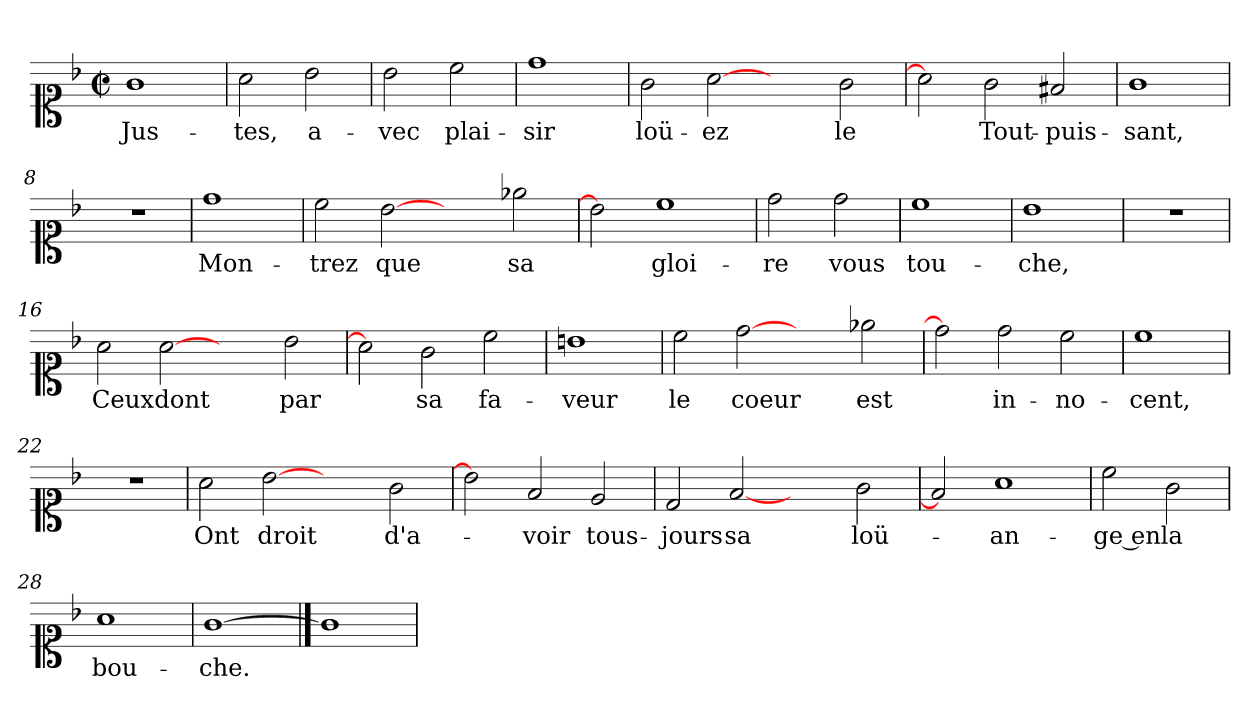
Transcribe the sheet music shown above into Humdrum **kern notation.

**kern	**text
*part1	*part1
*staff1	*staff1
*clefC1	*
*k[b-]	*
*F:	*
*M2/2	*
*met(c|)	*
=1	=1
1g	Jus-
=2	=2
2a\	-tes,
2b-\	a-
=3	=3
2b-\	-vec
2cc\	plai-
=4	=4
1dd	-sir
=5	=5
2g\	loü-
[2a	-ez
2ryy	.
2g\	le
=6	=6
2a]	.
2g\	Tout-
2f#X/	-puis-
!!LO:LB:g=z
=7	=7
1g	-sant,
=8	=8
1r	.
=9	=9
1dd	Mon-
=10	=10
2cc\	-trez
[2b-	que
2ryy	.
2ee-X\	sa
=11	=11
2b-]	.
1cc	gloi-
=12	=12
2dd\	-re
2dd\	vous
=13	=13
1cc	tou-
=14	=14
1b-	-che,
!!LO:LB:g=z
=15	=15
1r	.
=16	=16
2a\	Ceux
[2a	dont
2ryy	.
2b-\	par
=17	=17
2a]	.
2g\	sa
2cc\	fa-
=18	=18
1bn	-veur
=19	=19
2cc\	le
[2dd	coeur
2ryy	.
2ee-X\	est
=20	=20
2dd]	.
2dd\	in-
2cc\	-no-
!!LO:LB:g=z
=21	=21
1cc	-cent,
=22	=22
1r	.
=23	=23
2a\	Ont
[2b-	droit
2ryy	.
2g\	d'a-
=24	=24
2b-]	.
2f/	-voir
2e/	tous-
=25	=25
2d/	-jours
[2f	sa
2ryy	.
2g\	loü-
=26	=26
2f]	.
1a	-an-
!!LO:LB:g=z
=27	=27
2cc\	-ge en
2g\	la
=28	=28
1a	bou-
=29	=29
[1g	-che.
==30	==30
1g]	.
=	=
*-	*-
